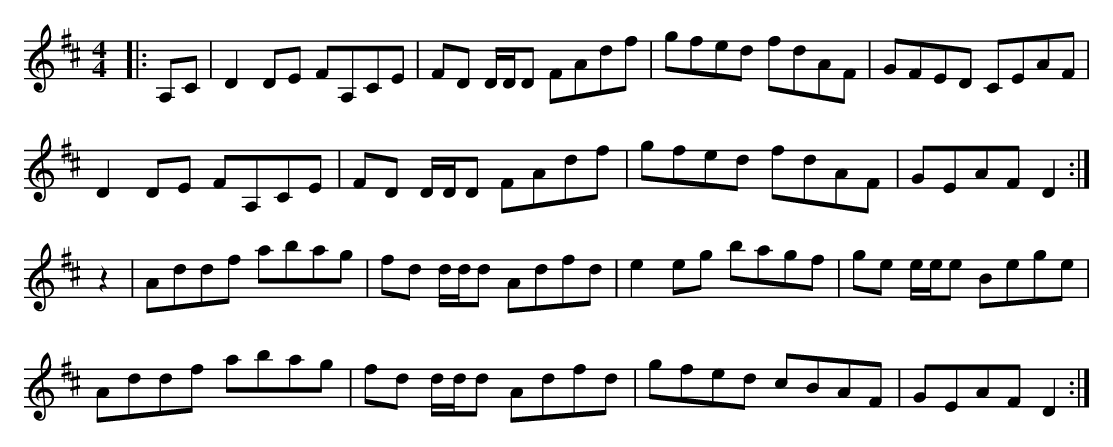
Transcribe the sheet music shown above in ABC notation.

X:1
M:4/4
K:D
|:A,C|D2 DE FA,CE|FD D/D/D FAdf|gfed fdAF|GFED CEAF|
D2 DE FA,CE|FD D/D/D FAdf|gfed fdAF|GEAF D2:|
z2|Addf abag|fd d/d/d Adfd|e2 eg bagf|ge e/e/e Bege|
Addf abag|fd d/d/d Adfd|gfed cBAF|GEAF D2:|
